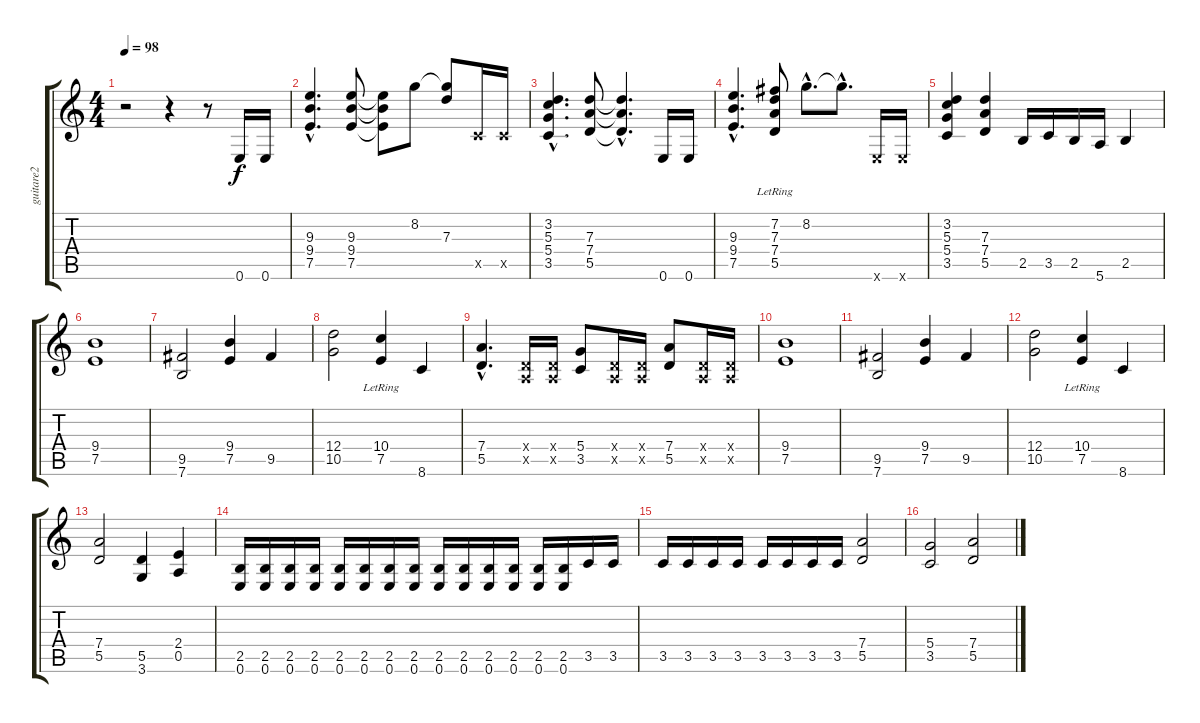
\track ("guitare2" "guitare2") {instrument overdrivenguitar}
\staff {score tabs}
\tuning (E4 B3 G3 D3 A2 E2) {hide}
\ts (4 4)
\tempo 98
\clef g2
\ks c
r.2{dy f instrument overdrivenguitar} r.4 r.8 0.6.16 0.6.16 |
(9.3{hac} 9.4{hac} 7.5{hac}).4{d} (9.3 9.4 7.5).8 (9.3{t} 9.4{t} 7.5{t}).8 8.2.8 (8.2{t} 7.3).8 3.5{x}.16 3.5{x}.16 |
(3.2{hac} 5.3{hac} 5.4{hac} 3.5{hac}).4{d} (7.3 7.4 5.5).8 (7.3{hac t} 7.4{hac t} 5.5{hac t}).4{d} 0.6.16 0.6.16 |
(9.3{hac} 9.4{hac} 7.5{hac}).4{d} (7.2 7.3{lr} 7.4{lr} 5.5{lr}).8 8.2{hac}.8{d} 8.2{hac t}.8{d} 0.6{x}.16 0.6{x}.16 |
(3.2 5.3 5.4 3.5).4 (7.3 7.4 5.5).4 2.5.16 3.5.16 2.5.16 5.6.16 2.5.4 |
(9.4 7.5).1 |
(9.5 7.6).2 (9.4 7.5).4 9.5.4 |
(12.4 10.5).2 (10.4{lr} 7.5).4 8.6.4 |
(7.4{hac} 5.5{hac}).4{d} (0.4{x} 0.5{x}).16 (0.4{x} 0.5{x}).16 (5.4 3.5).8 (0.4{x} 0.5{x}).16 (0.4{x} 0.5{x}).16 (7.4 5.5).8 (0.4{x} 0.5{x}).16 (0.4{x} 0.5{x}).16 |
(9.4 7.5).1 |
(9.5 7.6).2 (9.4 7.5).4 9.5.4 |
(12.4 10.5).2 (10.4{lr} 7.5).4 8.6.4 |
(7.4 5.5).2 (5.5 3.6).4 (2.4 0.5).4 |
(2.5 0.6).16 (2.5 0.6).16 (2.5 0.6).16 (2.5 0.6).16 (2.5 0.6).16 (2.5 0.6).16 (2.5 0.6).16 (2.5 0.6).16 (2.5 0.6).16 (2.5 0.6).16 (2.5 0.6).16 (2.5 0.6).16 (2.5 0.6).16 (2.5 0.6).16 3.5.16 3.5.16 |
3.5.16 3.5.16 3.5.16 3.5.16 3.5.16 3.5.16 3.5.16 3.5.16 (7.4 5.5).2 |
(5.4 3.5).2 (7.4 5.5).2
